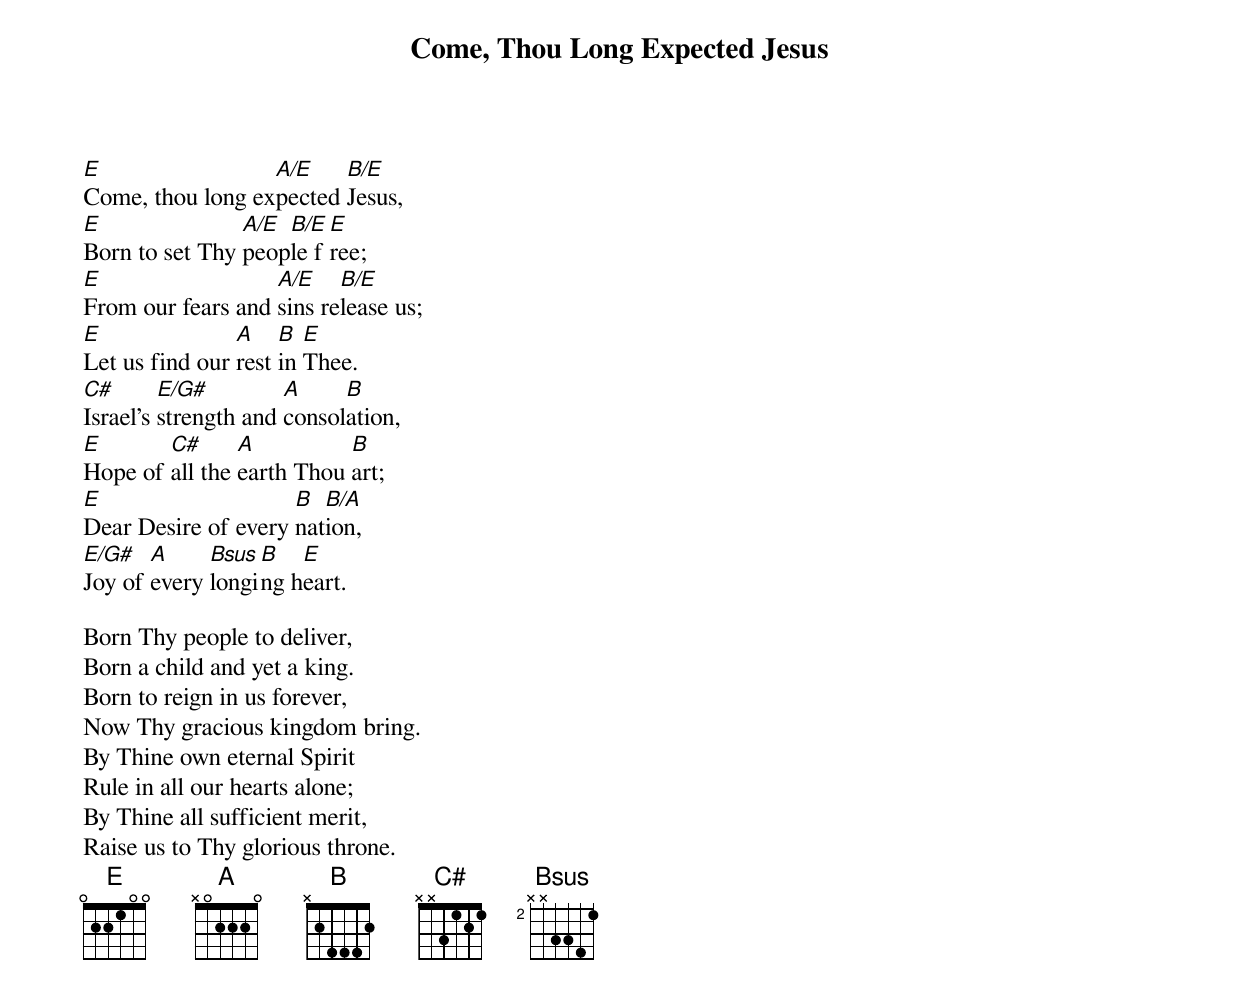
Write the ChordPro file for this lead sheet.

{title:Come, Thou Long Expected Jesus}
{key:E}
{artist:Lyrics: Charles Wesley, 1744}
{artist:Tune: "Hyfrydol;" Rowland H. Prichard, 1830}
[E]Come, thou long ex[A/E]pected [B/E]Jesus,
[E]Born to set Thy [A/E]peop[B/E]le f[E]ree;
[E]From our fears and [A/E]sins re[B/E]lease us;
[E]Let us find our [A]rest [B]in [E]Thee.
[C#]Israel's [E/G#]strength and [A]consol[B]ation,
[E]Hope of [C#]all the [A]earth Thou [B]art;
[E]Dear Desire of every [B]nat[B/A]ion,
[E/G#]Joy of [A]every [Bsus]longi[B]ng h[E]eart.

Born Thy people to deliver,
Born a child and yet a king.
Born to reign in us forever,
Now Thy gracious kingdom bring.
By Thine own eternal Spirit
Rule in all our hearts alone;
By Thine all sufficient merit,
Raise us to Thy glorious throne.
